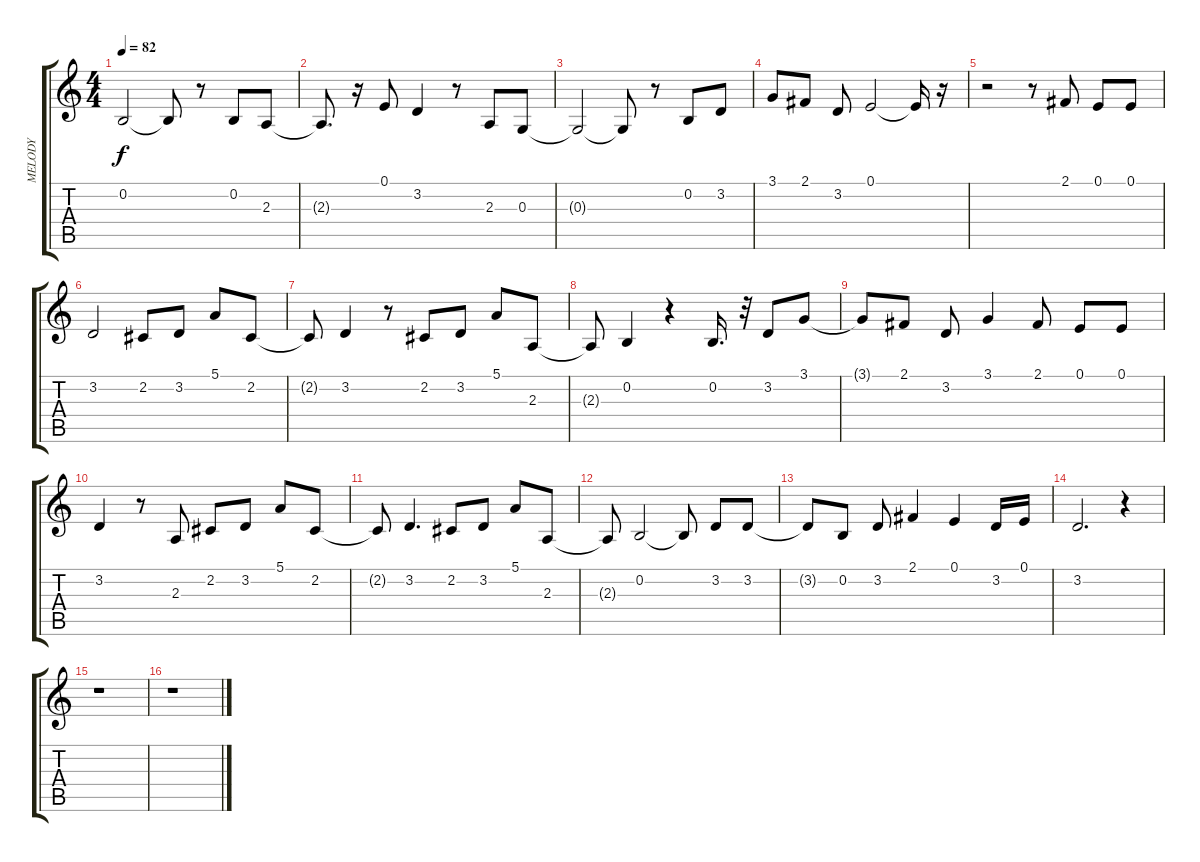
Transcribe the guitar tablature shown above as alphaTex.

\track ("MELODY" "MELODY") {instrument fx5brightness}
\staff {score tabs}
\tuning (E4 B3 G3 D3 A2 E2) {hide}
\ts (4 4)
\tempo 82
\clef g2
\ks c
0.2{t}.2{dy f} 0.2{t}.8 r.8 0.2.8 2.3.8 |
2.3{t}.8{d} r.16 0.1.8 3.2.4 r.8 2.3.8 0.3.8 |
0.3{t}.2 0.3{t}.8 r.8 0.2.8 3.2.8 |
3.1.8 2.1.8 3.2.8 0.1.2 0.1{t}.16 r.16 |
r.2 r.8 2.1.8 0.1.8 0.1.8 |
3.2.2 2.2.8 3.2.8 5.1.8 2.2.8 |
2.2{t}.8 3.2.4 r.8 2.2.8 3.2.8 5.1.8 2.3.8 |
2.3{t}.8 0.2.4 r.4 0.2.16{d} r.32 3.2.8 3.1.8 |
3.1{t}.8 2.1.8 3.2.8 3.1.4 2.1.8 0.1.8 0.1.8 |
3.2.4 r.8 2.3.8 2.2.8 3.2.8 5.1.8 2.2.8 |
2.2{t}.8 3.2.4{d} 2.2.8 3.2.8 5.1.8 2.3.8 |
2.3{t}.8 0.2.2 0.2{t}.8 3.2.8 3.2.8 |
3.2{t}.8 0.2.8 3.2.8 2.1.4 0.1.4 3.2.16 0.1.16 |
3.2.2{d} r.4 |
r.1 |
r.1
